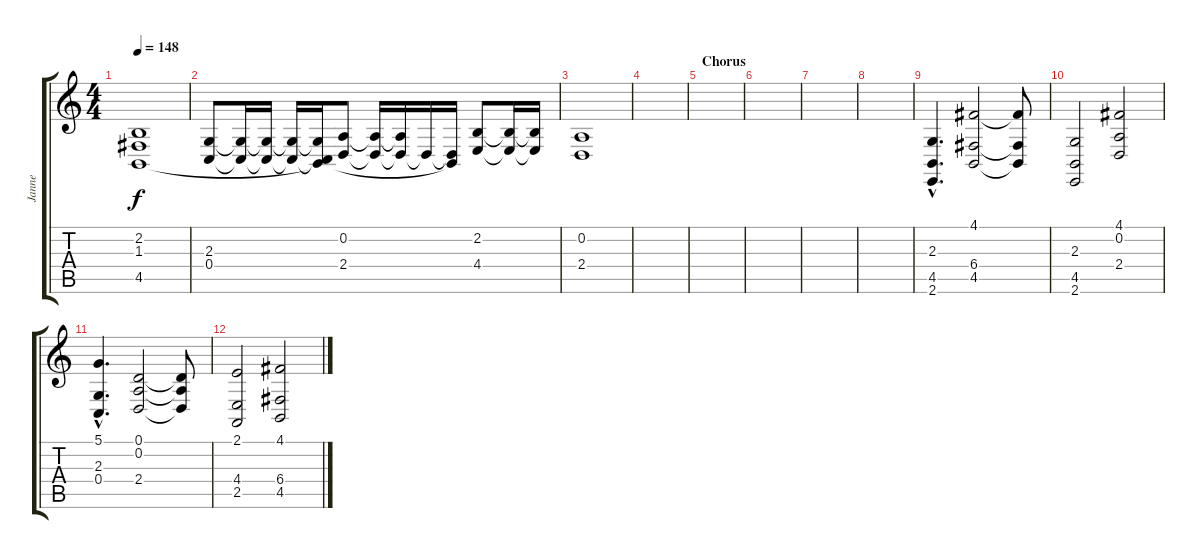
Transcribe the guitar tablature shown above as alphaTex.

\track ("Janne" "Janne") {instrument stringensemble1}
\staff {score tabs}
\tuning (D4 A3 F3 C3 G2 D2) {hide}
\ts (4 4)
\tempo 148
\clef g2
\ks c
(2.2 1.3 4.5).1{dy f} |
(2.3 0.4).8 (2.3{t} 0.4{t}).16 (2.3{t} 0.4{t}).16 (2.3{t} 0.4{t}).16 (2.3{t} 0.4{t} 4.5{t}).16 (0.2 2.4).8 (0.2{t} 2.4{t}).16 (0.2{t} 2.4{t}).16 2.4{t}.16 (2.4{t} 4.5{t}).16 (2.2 4.4).8 (2.2{t} 4.4{t}).16 (2.2{t} 4.4{t}).16 |
(0.2 2.4).1 |
|
\section ("" "Chorus")
|
|
|
|
(2.3{hac} 4.5{hac} 2.6{hac}).4{d volume 11 instrument stringensemble1} (4.1 6.4 4.5).2 (4.1{t} 6.4{t} 4.5{t}).8 |
(2.3 4.5 2.6).2 (4.1 0.2 2.4).2 |
(5.1{hac} 2.3{hac} 0.4{hac}).4{d} (0.1 0.2 2.4).2 (0.1{t} 0.2{t} 2.4{t}).8 |
(2.1 4.4 2.5).2 (4.1 6.4 4.5).2
